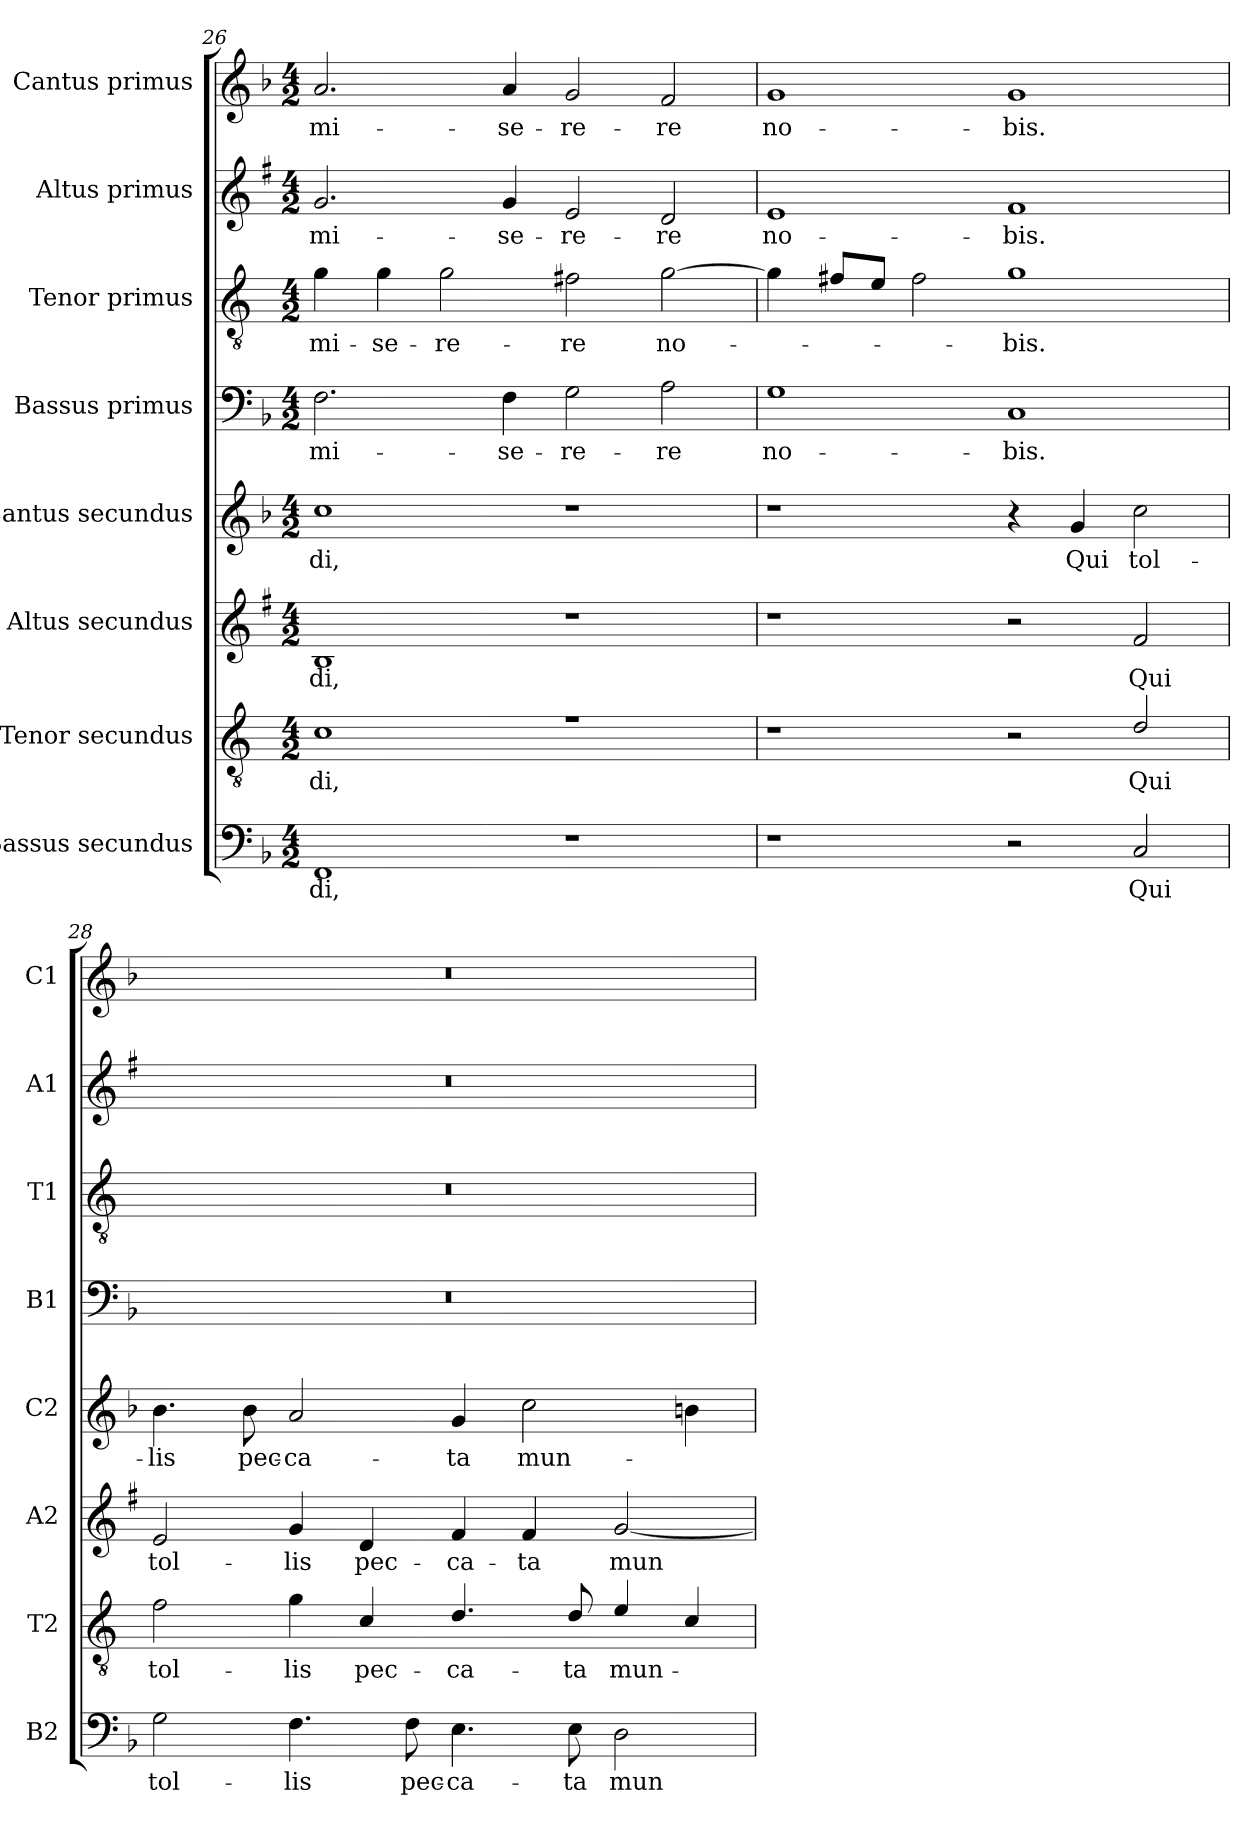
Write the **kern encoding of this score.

**kern	**text	**kern	**text	**kern	**text	**kern	**text	**kern	**text	**kern	**text	**kern	**text	**kern	**text
*part8	*part8	*part7	*part7	*part6	*part6	*part5	*part5	*part4	*part4	*part3	*part3	*part2	*part2	*part1	*part1
*staff8	*staff8	*staff7	*staff7	*staff6	*staff6	*staff5	*staff5	*staff4	*staff4	*staff3	*staff3	*staff2	*staff2	*staff1	*staff1
*I"Bassus secundus	*	*I"Tenor secundus	*	*I"Altus secundus	*	*I"Cantus secundus	*	*I"Bassus primus	*	*I"Tenor primus	*	*I"Altus primus	*	*I"Cantus primus	*
*I'B2	*	*I'T2	*	*I'A2	*	*I'C2	*	*I'B1	*	*I'T1	*	*I'A1	*	*I'C1	*
!!LO:LB:g=z
*clefF4	*	*clefGv2	*	*clefG2	*	*clefG2	*	*clefF4	*	*clefGv2	*	*clefG2	*	*clefG2	*
*	*	*ITrd4c7	*	*ITrd1c2	*	*	*	*	*	*ITrd4c7	*	*ITrd1c2	*	*	*
*k[b-]	*	*k[b-]	*	*k[b-]	*	*k[b-]	*	*k[b-]	*	*k[b-]	*	*k[b-]	*	*k[b-]	*
*F:	*	*F:	*	*F:	*	*F:	*	*F:	*	*F:	*	*F:	*	*F:	*
*M4/2	*	*M4/2	*	*M4/2	*	*M4/2	*	*M4/2	*	*M4/2	*	*M4/2	*	*M4/2	*
=26	=26	=26	=26	=26	=26	=26	=26	=26	=26	=26	=26	=26	=26	=26	=26
!	!LO:LY:b	!	!LO:LY:b	!	!LO:LY:b	!	!LO:LY:b	!	!LO:LY:b	!	!LO:LY:b	!	!LO:LY:b	!	!LO:LY:b
1FF	-di,	1F	-di,	1A	-di,	1cc	-di,	2.F\	mi-	4c\	mi-	2.f/	mi-	2.a/	mi-
!	!	!	!	!	!	!	!	!	!	!	!LO:LY:b	!	!	!	!
.	.	.	.	.	.	.	.	.	.	4c\	-se-	.	.	.	.
!	!	!	!	!	!	!	!	!	!	!	!LO:LY:b	!	!	!	!
.	.	.	.	.	.	.	.	.	.	2c\	-re-	.	.	.	.
!	!	!	!	!	!	!	!	!	!LO:LY:b	!	!	!	!LO:LY:b	!	!LO:LY:b
.	.	.	.	.	.	.	.	4F\	-se-	.	.	4f/	-se-	4a/	-se-
!	!	!	!	!	!	!	!	!	!LO:LY:b	!	!LO:LY:b	!	!LO:LY:b	!	!LO:LY:b
1r	.	1rf	.	1r	.	1r	.	2G\	-re-	2Bn\	-re	2d/	-re-	2g/	-re-
!	!	!	!	!	!	!	!	!	!LO:LY:b	!	!LO:LY:b	!	!LO:LY:b	!	!LO:LY:b
.	.	.	.	.	.	.	.	2A\	-re	[2c\	no-	2c/	-re	2f/	-re
=27	=27	=27	=27	=27	=27	=27	=27	=27	=27	=27	=27	=27	=27	=27	=27
!	!	!	!	!	!	!	!	!	!LO:LY:b	!	!	!	!LO:LY:b	!	!LO:LY:b
1r	.	1r	.	1r	.	1r	.	1G	no-	4c\]	.	1d	no-	1g	no-
.	.	.	.	.	.	.	.	.	.	8Bn/L	.	.	.	.	.
.	.	.	.	.	.	.	.	.	.	8A/J	.	.	.	.	.
.	.	.	.	.	.	.	.	.	.	2B\	.	.	.	.	.
!	!	!	!	!	!	!	!	!	!LO:LY:b	!	!LO:LY:b	!	!LO:LY:b	!	!LO:LY:b
2r	.	2r	.	2r	.	4r	.	1C	-bis.	1c	-bis.	1e	-bis.	1g	-bis.
!	!	!	!	!	!	!	!LO:LY:b	!	!	!	!	!	!	!	!
.	.	.	.	.	.	4g/	Qui	.	.	.	.	.	.	.	.
!	!LO:LY:b	!	!LO:LY:b	!	!LO:LY:b	!	!LO:LY:b	!	!	!	!	!	!	!	!
2C/	Qui	2G/	Qui	2e/	Qui	2cc\	tol-	.	.	.	.	.	.	.	.
=28	=28	=28	=28	=28	=28	=28	=28	=28	=28	=28	=28	=28	=28	=28	=28
!	!LO:LY:b	!	!LO:LY:b	!	!LO:LY:b	!	!LO:LY:b	!	!	!	!	!	!	!	!
2G\	tol-	2B-\	tol-	2d/	tol-	4.b-\	-lis	0r	.	0r	.	0r	.	0r	.
!	!	!	!	!	!	!	!LO:LY:b	!	!	!	!	!	!	!	!
.	.	.	.	.	.	8b-\	pec-	.	.	.	.	.	.	.	.
!	!LO:LY:b	!	!LO:LY:b	!	!LO:LY:b	!	!LO:LY:b	!	!	!	!	!	!	!	!
4.F\	-lis	4c\	-lis	4f/	-lis	2a/	-ca-	.	.	.	.	.	.	.	.
!	!	!	!LO:LY:b	!	!LO:LY:b	!	!	!	!	!	!	!	!	!	!
.	.	4F/	pec-	4c/	pec-	.	.	.	.	.	.	.	.	.	.
!	!LO:LY:b	!	!	!	!	!	!	!	!	!	!	!	!	!	!
8F\	pec-	.	.	.	.	.	.	.	.	.	.	.	.	.	.
!	!LO:LY:b	!	!LO:LY:b	!	!LO:LY:b	!	!LO:LY:b	!	!	!	!	!	!	!	!
4.E\	-ca-	4.G/	-ca-	4e/	-ca-	4g/	-ta	.	.	.	.	.	.	.	.
!	!	!	!	!	!LO:LY:b	!	!LO:LY:b	!	!	!	!	!	!	!	!
.	.	.	.	4e/	-ta	2cc\	mun-	.	.	.	.	.	.	.	.
!	!LO:LY:b	!	!LO:LY:b	!	!	!	!	!	!	!	!	!	!	!	!
8E\	-ta	8G/	-ta	.	.	.	.	.	.	.	.	.	.	.	.
!	!LO:LY:b	!	!LO:LY:b	!	!LO:LY:b	!	!	!	!	!	!	!	!	!	!
2D\	mun-	4A/	mun-	[2f/	mun-	.	.	.	.	.	.	.	.	.	.
.	.	4F/	.	.	.	4bn\	.	.	.	.	.	.	.	.	.
=	=	=	=	=	=	=	=	=	=	=	=	=	=	=	=
*-	*-	*-	*-	*-	*-	*-	*-	*-	*-	*-	*-	*-	*-	*-	*-
